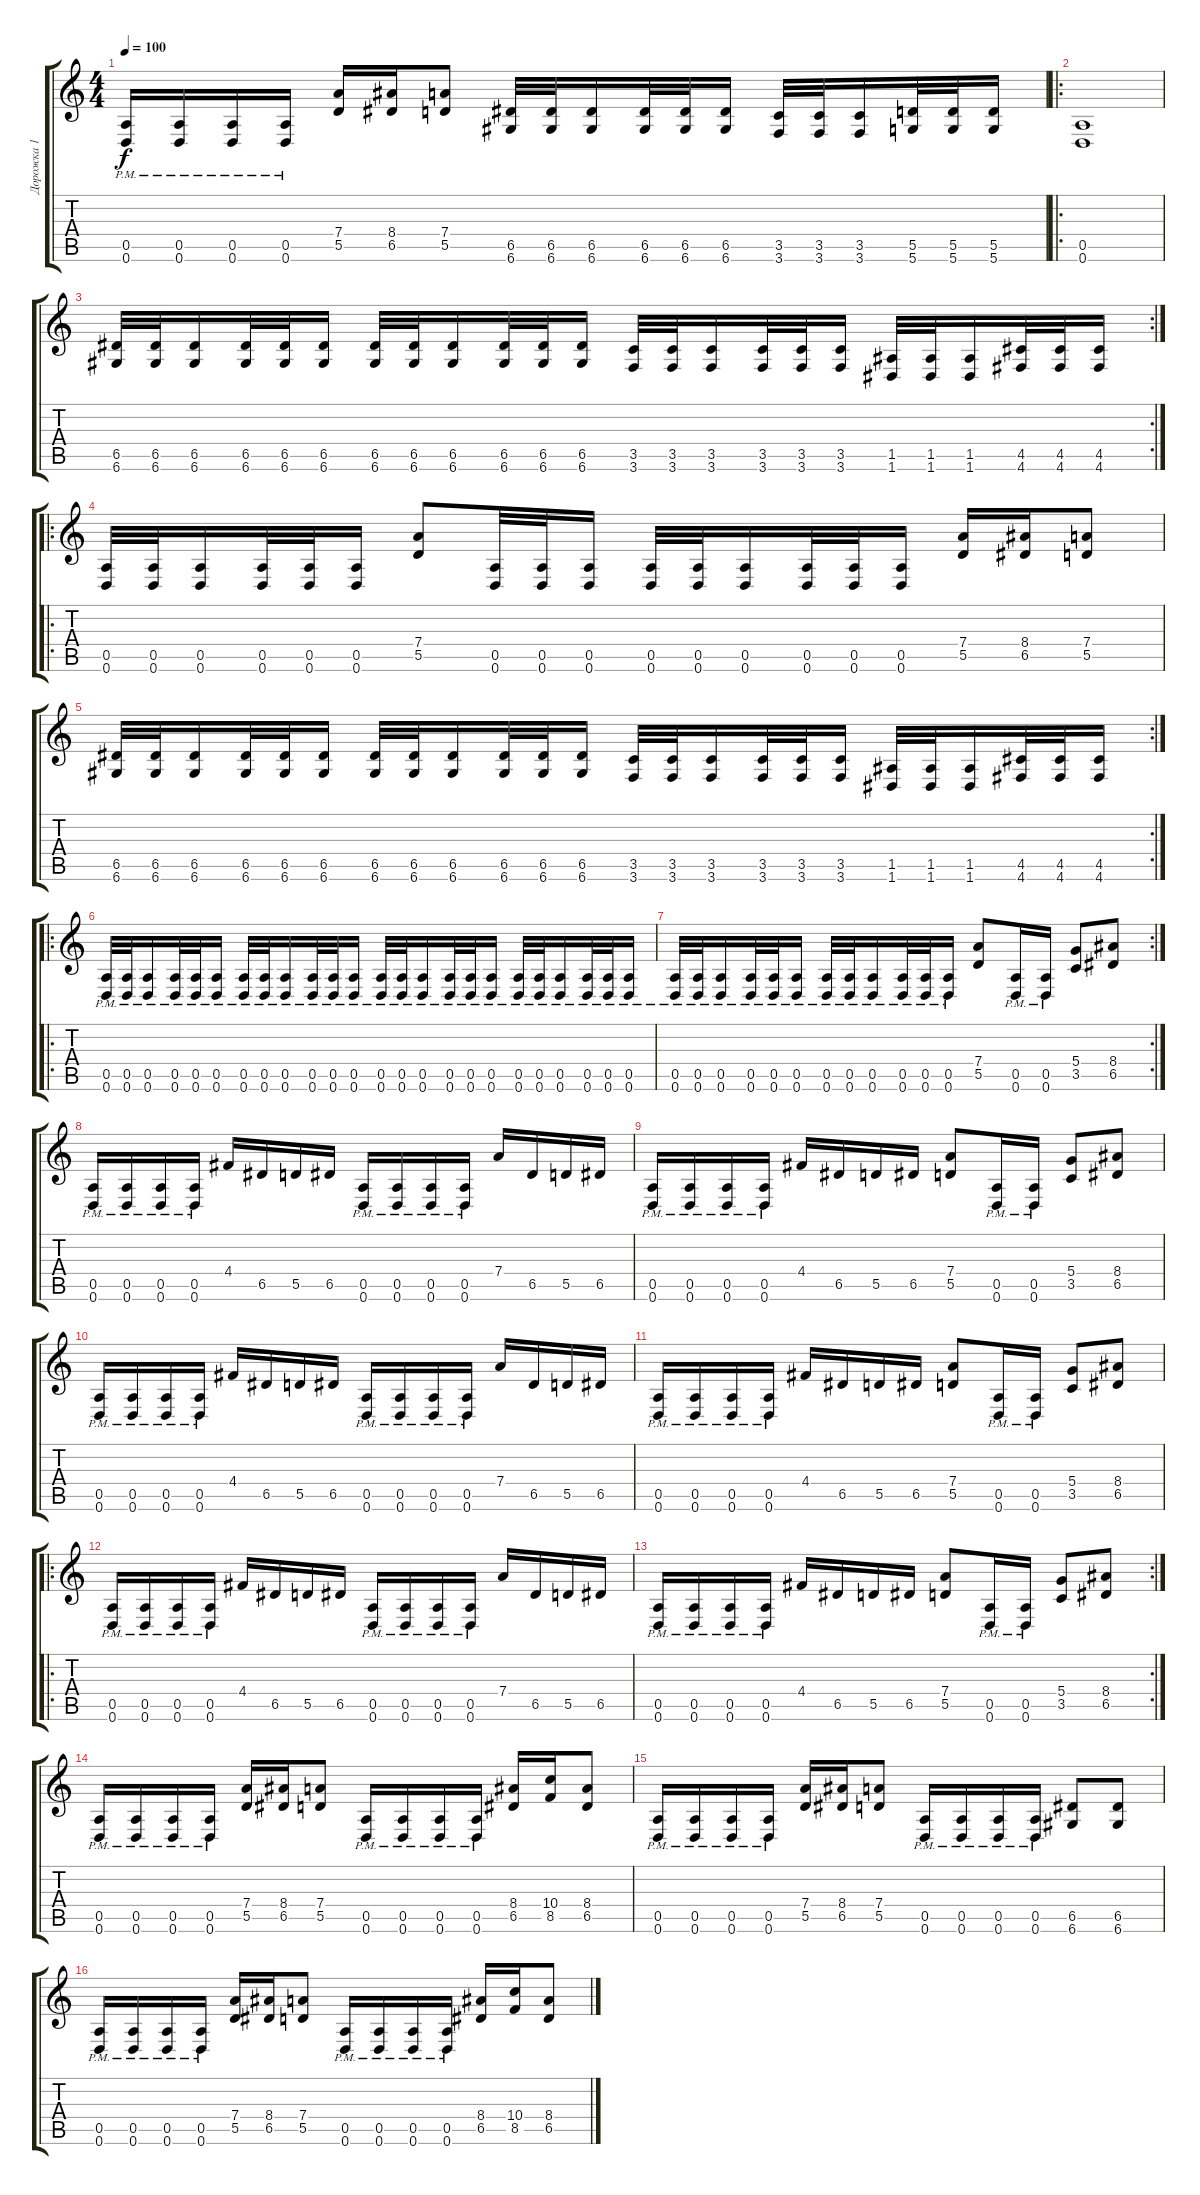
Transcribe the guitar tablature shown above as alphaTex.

\track ("Дорожка 1" "Дорожка 1") {instrument distortionguitar}
\staff {score tabs}
\tuning (E4 B3 G3 D3 A2 D2) {hide}
\ts (4 4)
\tempo 100
\clef g2
\ks c
(0.5{pm} 0.6{pm}).16{dy f} (0.5{pm} 0.6{pm}).16 (0.5{pm} 0.6{pm}).16 (0.5{pm} 0.6{pm}).16 (7.4 5.5).16 (8.4 6.5).16 (7.4 5.5).8 (6.5 6.6).32 (6.5 6.6).32 (6.5 6.6).16 (6.5 6.6).32 (6.5 6.6).32 (6.5 6.6).16 (3.5 3.6).32 (3.5 3.6).32 (3.5 3.6).16 (5.5 5.6).32 (5.5 5.6).32 (5.5 5.6).16 |
\ro
(0.5 0.6).1 |
\rc 2
(6.5 6.6).32 (6.5 6.6).32 (6.5 6.6).16 (6.5 6.6).32 (6.5 6.6).32 (6.5 6.6).16 (6.5 6.6).32 (6.5 6.6).32 (6.5 6.6).16 (6.5 6.6).32 (6.5 6.6).32 (6.5 6.6).16 (3.5 3.6).32 (3.5 3.6).32 (3.5 3.6).16 (3.5 3.6).32 (3.5 3.6).32 (3.5 3.6).16 (1.5 1.6).32 (1.5 1.6).32 (1.5 1.6).16 (4.5 4.6).32 (4.5 4.6).32 (4.5 4.6).16 |
\ro
(0.5 0.6).32 (0.5 0.6).32 (0.5 0.6).16 (0.5 0.6).32 (0.5 0.6).32 (0.5 0.6).16 (7.4 5.5).8 (0.5 0.6).32 (0.5 0.6).32 (0.5 0.6).16 (0.5 0.6).32 (0.5 0.6).32 (0.5 0.6).16 (0.5 0.6).32 (0.5 0.6).32 (0.5 0.6).16 (7.4 5.5).16 (8.4 6.5).16 (7.4 5.5).8 |
\rc 2
(6.5 6.6).32 (6.5 6.6).32 (6.5 6.6).16 (6.5 6.6).32 (6.5 6.6).32 (6.5 6.6).16 (6.5 6.6).32 (6.5 6.6).32 (6.5 6.6).16 (6.5 6.6).32 (6.5 6.6).32 (6.5 6.6).16 (3.5 3.6).32 (3.5 3.6).32 (3.5 3.6).16 (3.5 3.6).32 (3.5 3.6).32 (3.5 3.6).16 (1.5 1.6).32 (1.5 1.6).32 (1.5 1.6).16 (4.5 4.6).32 (4.5 4.6).32 (4.5 4.6).16 |
\ro
(0.5{pm} 0.6).32 (0.5{pm} 0.6).32 (0.5{pm} 0.6).16 (0.5{pm} 0.6).32 (0.5{pm} 0.6).32 (0.5{pm} 0.6).16 (0.5{pm} 0.6).32 (0.5{pm} 0.6).32 (0.5{pm} 0.6).16 (0.5{pm} 0.6).32 (0.5{pm} 0.6).32 (0.5{pm} 0.6).16 (0.5{pm} 0.6{pm}).32 (0.5{pm} 0.6).32 (0.5{pm} 0.6).16 (0.5{pm} 0.6).32 (0.5{pm} 0.6).32 (0.5{pm} 0.6).16 (0.5{pm} 0.6).32 (0.5{pm} 0.6).32 (0.5{pm} 0.6).16 (0.5{pm} 0.6).32 (0.5{pm} 0.6).32 (0.5{pm} 0.6).16 |
\rc 2
(0.5{pm} 0.6).32 (0.5{pm} 0.6).32 (0.5{pm} 0.6).16 (0.5{pm} 0.6).32 (0.5{pm} 0.6).32 (0.5{pm} 0.6).16 (0.5{pm} 0.6).32 (0.5{pm} 0.6).32 (0.5{pm} 0.6).16 (0.5{pm} 0.6).32 (0.5{pm} 0.6).32 (0.5{pm} 0.6).16 (7.4 5.5).8 (0.5{pm} 0.6).16 (0.5{pm} 0.6).16 (5.4 3.5).8 (8.4 6.5).8 |
(0.5{pm} 0.6{pm}).16 (0.5{pm} 0.6{pm}).16 (0.5{pm} 0.6{pm}).16 (0.5{pm} 0.6{pm}).16 4.4.16 6.5.16 5.5.16 6.5.16 (0.5{pm} 0.6{pm}).16 (0.5{pm} 0.6{pm}).16 (0.5{pm} 0.6{pm}).16 (0.5{pm} 0.6{pm}).16 7.4.16 6.5.16 5.5.16 6.5.16 |
(0.5{pm} 0.6{pm}).16 (0.5{pm} 0.6{pm}).16 (0.5{pm} 0.6{pm}).16 (0.5{pm} 0.6{pm}).16 4.4.16 6.5.16 5.5.16 6.5.16 (7.4 5.5).8 (0.5{pm} 0.6{pm}).16 (0.5{pm} 0.6{pm}).16 (5.4 3.5).8 (8.4 6.5).8 |
(0.5{pm} 0.6{pm}).16 (0.5{pm} 0.6{pm}).16 (0.5{pm} 0.6{pm}).16 (0.5{pm} 0.6{pm}).16 4.4.16 6.5.16 5.5.16 6.5.16 (0.5{pm} 0.6{pm}).16 (0.5{pm} 0.6{pm}).16 (0.5{pm} 0.6{pm}).16 (0.5{pm} 0.6{pm}).16 7.4.16 6.5.16 5.5.16 6.5.16 |
(0.5{pm} 0.6{pm}).16 (0.5{pm} 0.6{pm}).16 (0.5{pm} 0.6{pm}).16 (0.5{pm} 0.6{pm}).16 4.4.16 6.5.16 5.5.16 6.5.16 (7.4 5.5).8 (0.5{pm} 0.6{pm}).16 (0.5{pm} 0.6{pm}).16 (5.4 3.5).8 (8.4 6.5).8 |
\ro
(0.5{pm} 0.6{pm}).16 (0.5{pm} 0.6{pm}).16 (0.5{pm} 0.6{pm}).16 (0.5{pm} 0.6{pm}).16 4.4.16 6.5.16 5.5.16 6.5.16 (0.5{pm} 0.6{pm}).16 (0.5{pm} 0.6{pm}).16 (0.5{pm} 0.6{pm}).16 (0.5{pm} 0.6{pm}).16 7.4.16 6.5.16 5.5.16 6.5.16 |
\rc 2
(0.5{pm} 0.6{pm}).16 (0.5{pm} 0.6{pm}).16 (0.5{pm} 0.6{pm}).16 (0.5{pm} 0.6{pm}).16 4.4.16 6.5.16 5.5.16 6.5.16 (7.4 5.5).8 (0.5{pm} 0.6{pm}).16 (0.5{pm} 0.6{pm}).16 (5.4 3.5).8 (8.4 6.5).8 |
(0.5{pm} 0.6{pm}).16 (0.5{pm} 0.6{pm}).16 (0.5{pm} 0.6{pm}).16 (0.5{pm} 0.6{pm}).16 (7.4 5.5).16 (8.4 6.5).16 (7.4 5.5).8 (0.5{pm} 0.6{pm}).16 (0.5{pm} 0.6{pm}).16 (0.5{pm} 0.6{pm}).16 (0.5{pm} 0.6{pm}).16 (8.4 6.5).16 (10.4 8.5).16 (8.4 6.5).8 |
(0.5{pm} 0.6{pm}).16 (0.5{pm} 0.6{pm}).16 (0.5{pm} 0.6{pm}).16 (0.5{pm} 0.6{pm}).16 (7.4 5.5).16 (8.4 6.5).16 (7.4 5.5).8 (0.5{pm} 0.6{pm}).16 (0.5{pm} 0.6{pm}).16 (0.5{pm} 0.6{pm}).16 (0.5{pm} 0.6{pm}).16 (6.5 6.6).8 (6.5 6.6).8 |
(0.5{pm} 0.6{pm}).16 (0.5{pm} 0.6{pm}).16 (0.5{pm} 0.6{pm}).16 (0.5{pm} 0.6{pm}).16 (7.4 5.5).16 (8.4 6.5).16 (7.4 5.5).8 (0.5{pm} 0.6{pm}).16 (0.5{pm} 0.6{pm}).16 (0.5{pm} 0.6{pm}).16 (0.5{pm} 0.6{pm}).16 (8.4 6.5).16 (10.4 8.5).16 (8.4 6.5).8
